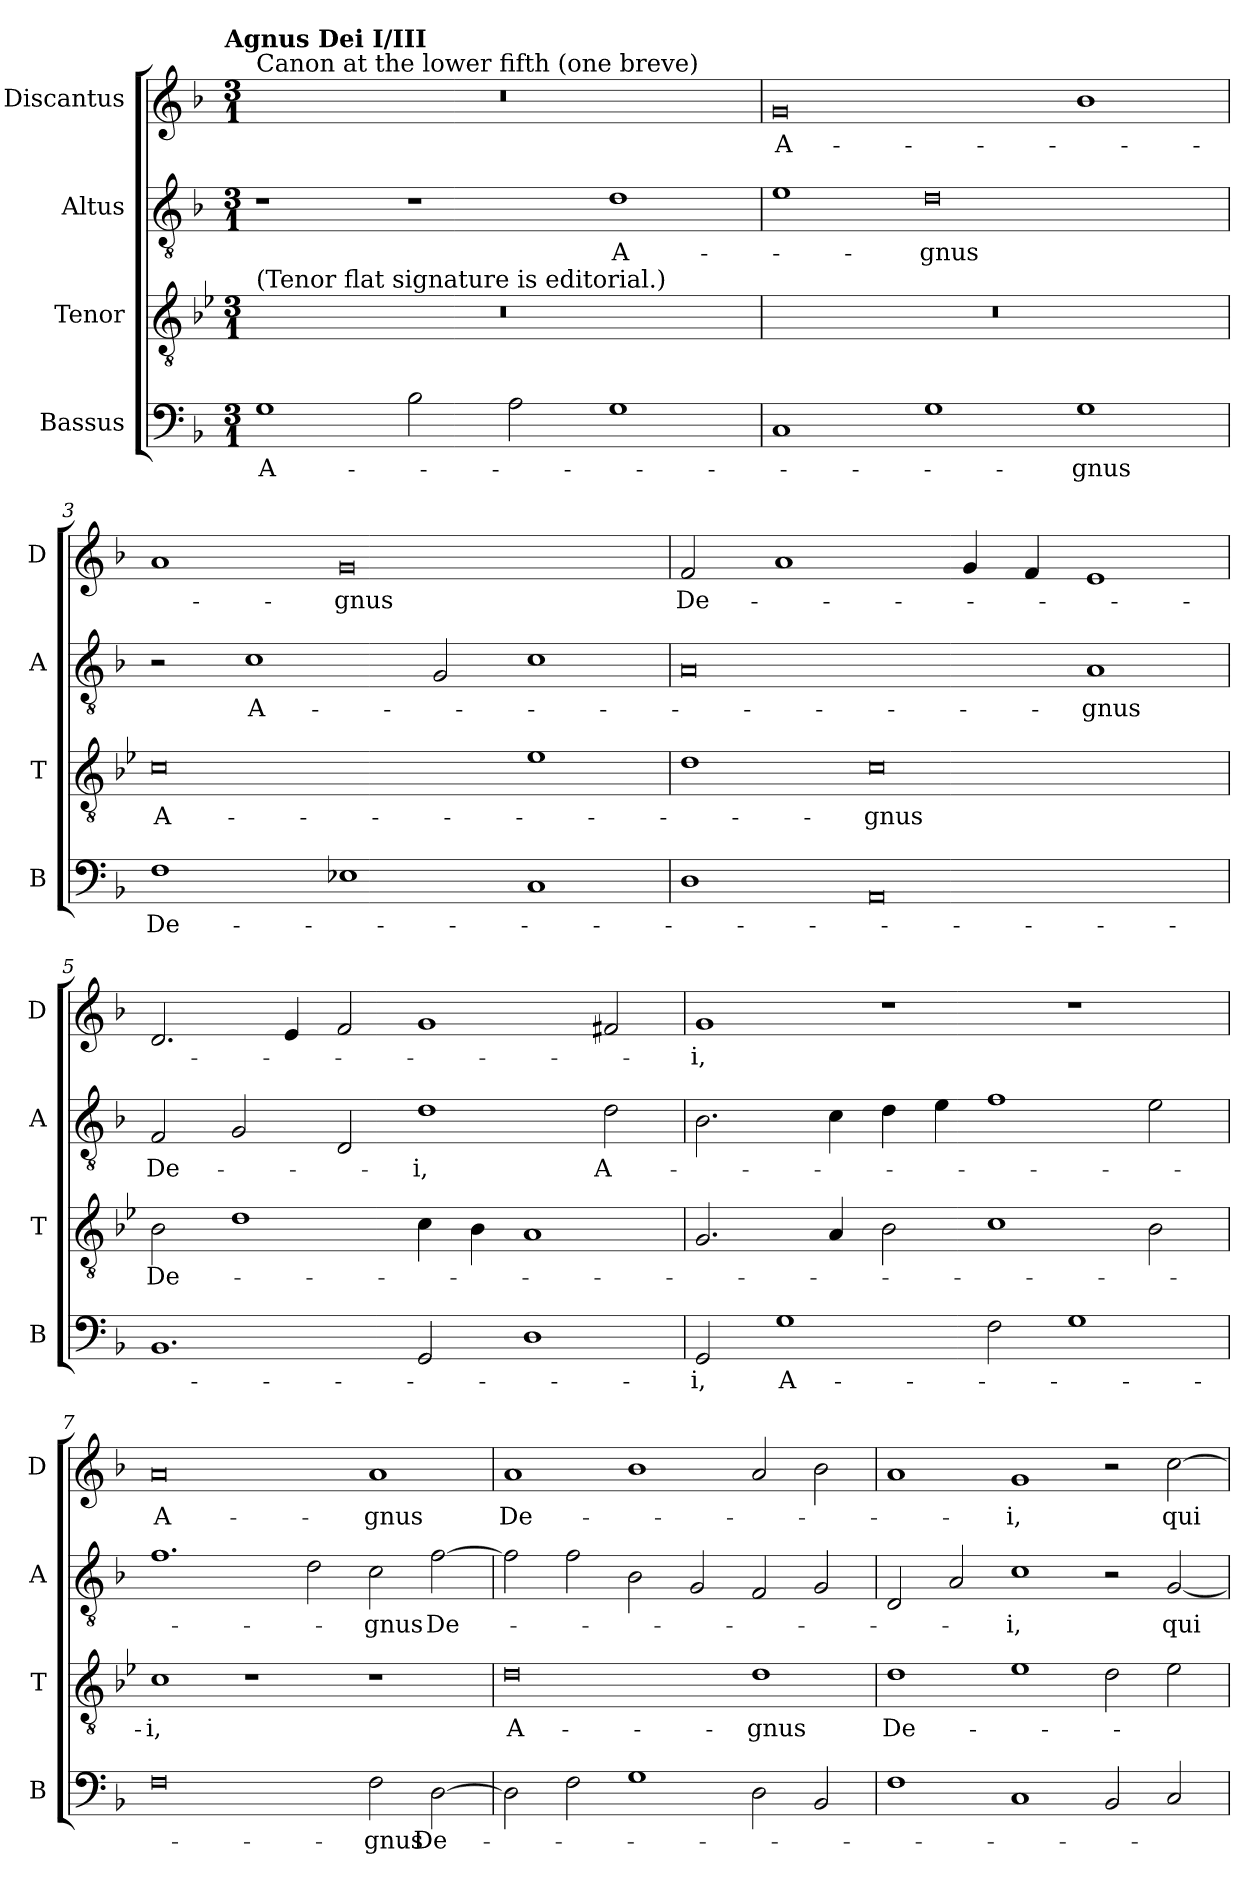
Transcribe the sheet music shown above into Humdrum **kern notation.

**kern	**text	**kern	**text	**kern	**text	**kern	**text
*part4	*part4	*part3	*part3	*part2	*part2	*part1	*part1
*staff4	*staff4	*staff3	*staff3	*staff2	*staff2	*staff1	*staff1
*I"Bassus	*	*I"Tenor	*	*I"Altus	*	*I"Discantus	*
*I'B	*	*I'T	*	*I'A	*	*I'D	*
*clefF4	*	*clefGv2	*	*clefGv2	*	*clefG2	*
*k[b-]	*	*k[b-e-]	*	*k[b-]	*	*k[b-]	*
!!LO:TX:omd:t=Agnus Dei I/III
*M3/1	*	*M3/1	*	*M3/1	*	*M3/1	*
=1	=1	=1	=1	=1	=1	=1	=1
!	!	!	!	!	!	!LO:TX:a:t=Canon at the lower fifth (one breve)	!
!	!	!LO:TX:a:t=(Tenor flat signature is editorial.)	!	!	!	!	!
1G	A-	0.r	.	1r	.	0.r	.
2B-\	.	.	.	1r	.	.	.
2A\	.	.	.	.	.	.	.
1G	.	.	.	1d	A-	.	.
=2	=2	=2	=2	=2	=2	=2	=2
1C	.	0.r	.	1e	.	0g	A-
1G	.	.	.	0d	-gnus	.	.
1G	-gnus	.	.	.	.	1b-	.
=3	=3	=3	=3	=3	=3	=3	=3
1F	De-	0c	A-	2r	.	1a	.
.	.	.	.	1c	A-	.	.
1E-X	.	.	.	.	.	0g	-gnus
.	.	.	.	2G/	.	.	.
1C	.	1e-	.	1c	.	.	.
=4	=4	=4	=4	=4	=4	=4	=4
1D	.	1d	.	0A	.	2f/	De-
.	.	.	.	.	.	1a	.
0AA	.	0c	-gnus	.	.	.	.
.	.	.	.	.	.	4g/	.
.	.	.	.	.	.	4f/	.
.	.	.	.	1A	-gnus	1e	.
=5	=5	=5	=5	=5	=5	=5	=5
1.BB-	.	2B-\	De-	2F/	De-	2.d/	.
.	.	1d	.	2G/	.	.	.
.	.	.	.	.	.	4e/	.
.	.	.	.	2D/	.	2f/	.
2GG/	.	4c\	.	1d	-i,	1g	.
.	.	4B-\	.	.	.	.	.
1D	.	1A	.	.	.	.	.
.	.	.	.	2d\	A-	2f#X/	.
=6	=6	=6	=6	=6	=6	=6	=6
2GG/	-i,	2.G/	.	2.B-\	.	1g	-i,
1G	A-	.	.	.	.	.	.
.	.	4A/	.	4c\	.	.	.
.	.	2B-\	.	4d\	.	1r	.
.	.	.	.	4e\	.	.	.
2F\	.	1c	.	1f	.	.	.
1G	.	.	.	.	.	1r	.
.	.	2B-\	.	2e\	.	.	.
=7	=7	=7	=7	=7	=7	=7	=7
0F	.	1c	-i,	1.f	.	0a	A-
.	.	1r	.	.	.	.	.
.	.	.	.	2d\	.	.	.
2F\	-gnus	1r	.	2c\	-gnus	1a	-gnus
[2D\	De-	.	.	[2f\	De-	.	.
=8	=8	=8	=8	=8	=8	=8	=8
2D\]	.	0d	A-	2f\]	.	1a	De-
2F\	.	.	.	2f\	.	.	.
1G	.	.	.	2B-\	.	1b-	.
.	.	.	.	2G/	.	.	.
2D\	.	1d	-gnus	2F/	.	2a/	.
2BB-/	.	.	.	2G/	.	2b-\	.
=9	=9	=9	=9	=9	=9	=9	=9
1F	.	1d	De-	2D/	.	1a	.
.	.	.	.	2A/	.	.	.
1C	.	1e-	.	1c	-i,	1g	-i,
2BB-/	.	2d\	.	2r	.	2r	.
2C/	.	2e-\	.	[2G/	qui	[2cc\	qui
=	=	=	=	=	=	=	=
*-	*-	*-	*-	*-	*-	*-	*-
